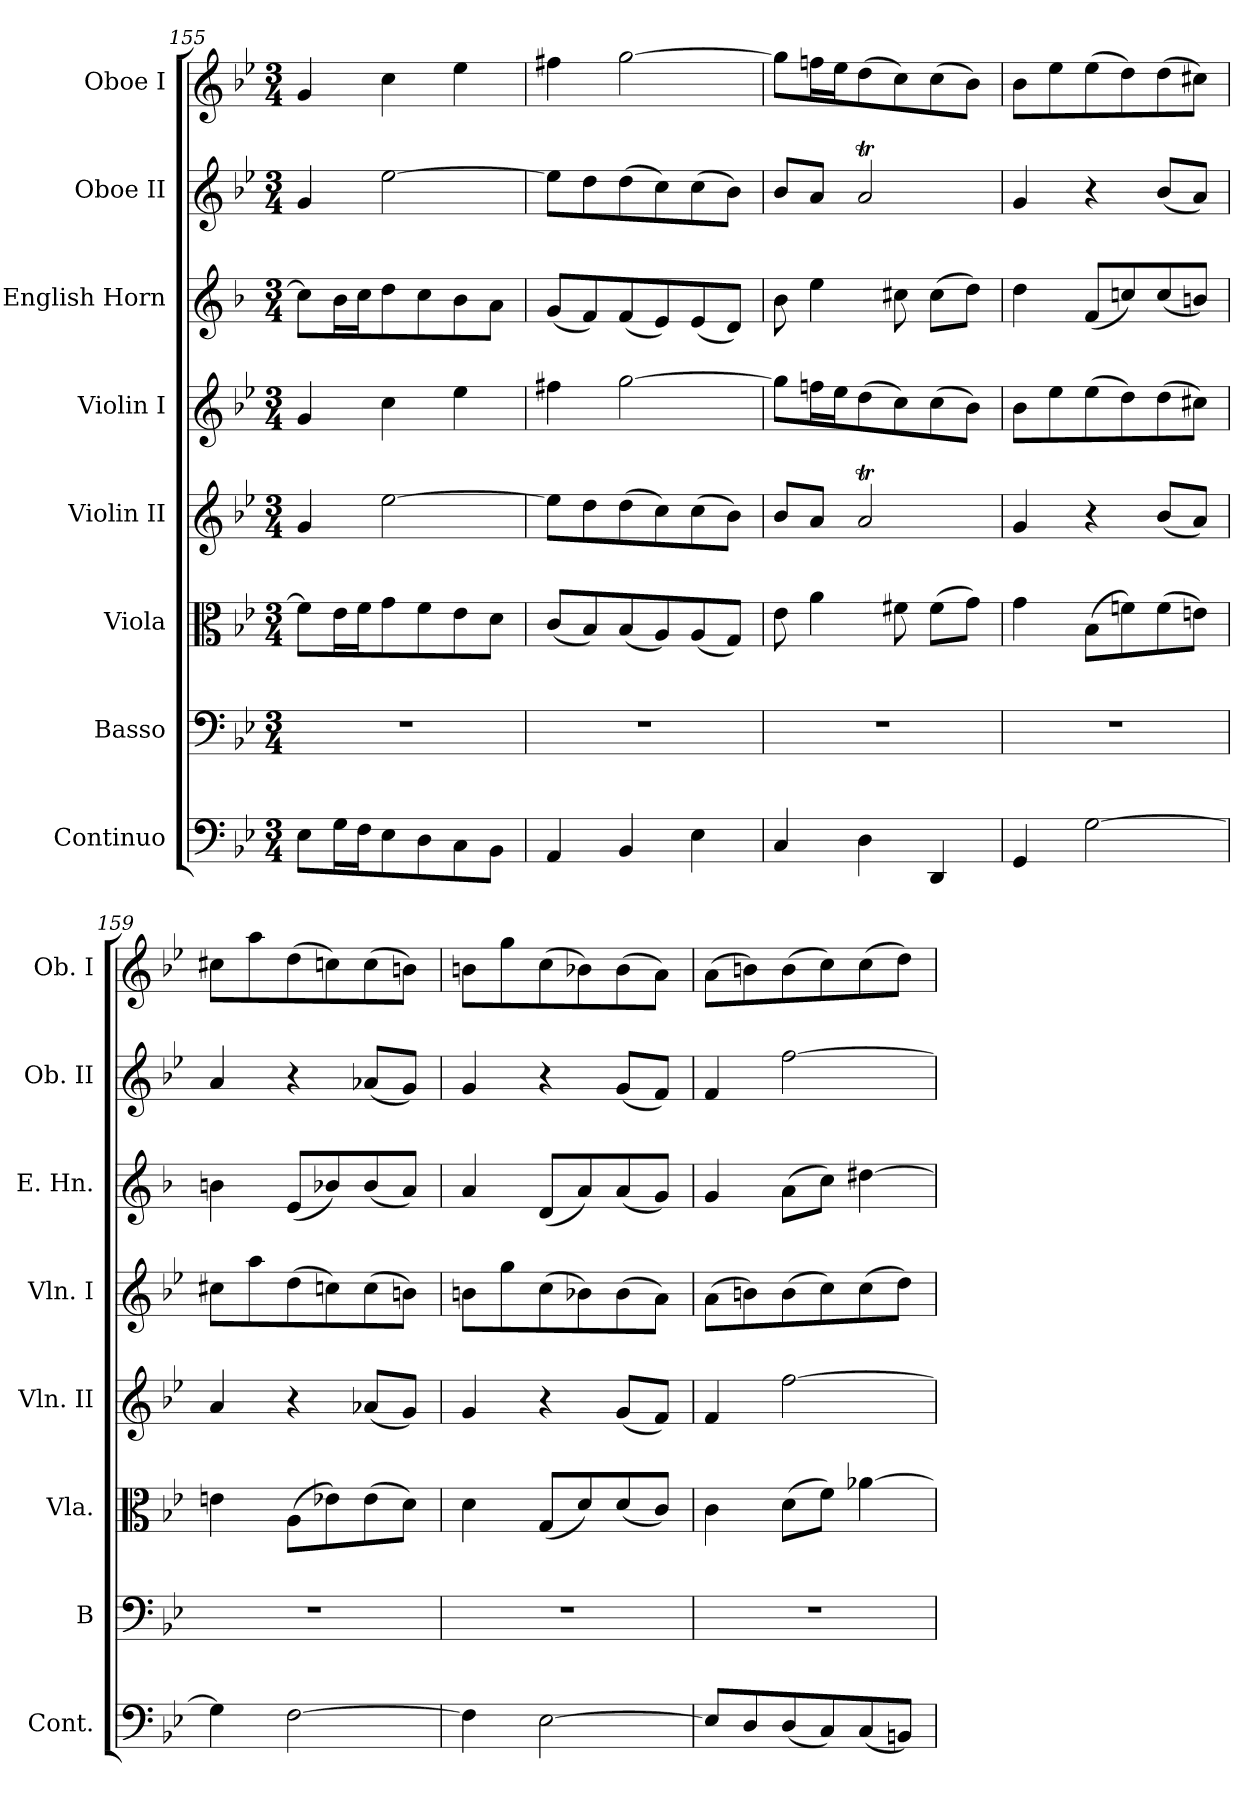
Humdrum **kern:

**kern	**kern	**kern	**kern	**kern	**kern	**kern	**kern
*part8	*part7	*part6	*part5	*part4	*part3	*part2	*part1
*staff8	*staff7	*staff6	*staff5	*staff4	*staff3	*staff2	*staff1
*I"Continuo	*I"Basso	*I"Viola	*I"Violin II	*I"Violin I	*I"English  Horn	*I"Oboe II	*I"Oboe I
*I'Cont.	*I'B	*I'Vla.	*I'Vln. II	*I'Vln. I	*I'E. Hn.	*I'Ob. II	*I'Ob. I
*clefF4	*clefF4	*clefC3	*clefG2	*clefG2	*clefG2	*clefG2	*clefG2
*	*	*	*	*	*ITrd-3c-5	*	*
*k[b-e-]	*k[b-e-]	*k[b-e-]	*k[b-e-]	*k[b-e-]	*k[b-e-]	*k[b-e-]	*k[b-e-]
*B-:	*B-:	*B-:	*B-:	*B-:	*B-:	*B-:	*B-:
*M3/4	*M3/4	*M3/4	*M3/4	*M3/4	*M3/4	*M3/4	*M3/4
=155	=155	=155	=155	=155	=155	=155	=155
!	!LO:N:vis=1	!	!	!	!	!	!
8E-\L	2.r	8f\L]	4g/	4g/	8ff\L]	4g/	4g/
16G\	.	16e-\	.	.	16ee-\	.	.
16F\	.	16f\	.	.	16ff\	.	.
8E-\	.	8g\	[>2ee-\	4cc\	8gg\	[>2ee-\	4cc\
8D\	.	8f\	.	.	8ff\	.	.
8C\	.	8e-\	.	4ee-\	8ee-\	.	4ee-\
8BB-\J	.	8d\J	.	.	8dd\J	.	.
=156	=156	=156	=156	=156	=156	=156	=156
!	!LO:N:vis=1	!	!	!	!	!	!
4AA/	2.r	(<8c/L	8ee-\L]	4ff#X\	(<8cc/L	8ee-\L]	4ff#X\
.	.	8B-/)	8dd\	.	8b-/)	8dd\	.
4BB-/	.	(<8B-/	(>8dd\	[>2gg\	(<8b-/	(>8dd\	[>2gg\
.	.	8A/)	8cc\)	.	8a/)	8cc\)	.
4E-\	.	(<8A/	(>8cc\	.	(<8a/	(>8cc\	.
.	.	8G/J)	8b-\J)	.	8g/J)	8b-\J)	.
=157	=157	=157	=157	=157	=157	=157	=157
!	!LO:N:vis=1	!	!	!	!	!	!
4C/	2.r	8e-\	8b-/L	8gg\L]	8ee-\	8b-/L	8gg\L]
.	.	4a\	8a/J	16ffn\	4aa\	8a/J	16ffn\
.	.	.	.	16ee-\	.	.	16ee-\
4D\	.	.	2at/	(>8dd\	.	2at/	(>8dd\
.	.	8f#X\	.	8cc\)	8ff#X\	.	8cc\)
4DD/	.	(>8f#\L	.	(>8cc\	(>8ff#\L	.	(>8cc\
.	.	8g\J)	.	8b-\J)	8gg\J)	.	8b-\J)
=158	=158	=158	=158	=158	=158	=158	=158
!	!LO:N:vis=1	!	!	!	!	!	!
4GG/	2.r	4g\	4g/	8b-\L	4gg\	4g/	8b-\L
.	.	.	.	8ee-\	.	.	8ee-\
[>2G\	.	(>8B-\L	4r	(>8ee-\	(<8b-/L	4r	(>8ee-\
.	.	8fn\)	.	8dd\)	8ffn/)	.	8dd\)
.	.	(>8f\	(<8b-/L	(>8dd\	(<8ff/	(<8b-/L	(>8dd\
.	.	8en\J)	8a/J)	8cc#X\J)	8een/J)	8a/J)	8cc#X\J)
=159	=159	=159	=159	=159	=159	=159	=159
!	!LO:N:vis=1	!	!	!	!	!	!
4G\]	2.r	4en\	4a/	8cc#X\L	4een\	4a/	8cc#X\L
.	.	.	.	8aa\	.	.	8aa\
[>2F\	.	(>8A\L	4r	(>8dd\	(<8a/L	4r	(>8dd\
.	.	8e-X\)	.	8ccn\)	8ee-X/)	.	8ccn\)
.	.	(>8e-\	(<8a-X/L	(>8cc\	(<8ee-/	(<8a-X/L	(>8cc\
.	.	8d\J)	8g/J)	8bn\J)	8dd/J)	8g/J)	8bn\J)
=160	=160	=160	=160	=160	=160	=160	=160
!	!LO:N:vis=1	!	!	!	!	!	!
4F\]	2.r	4d\	4g/	8bn\L	4dd/	4g/	8bn\L
.	.	.	.	8gg\	.	.	8gg\
[<2E-\	.	(<8G/L	4r	(>8cc\	(<8g/L	4r	(>8cc\
.	.	8d/)	.	8b-X\)	8dd/)	.	8b-X\)
.	.	(<8d/	(<8g/L	(>8b-\	(<8dd/	(<8g/L	(>8b-\
.	.	8c/J)	8f/J)	8a\J)	8cc/J)	8f/J)	8a\J)
!!LO:LB:g=z
=161	=161	=161	=161	=161	=161	=161	=161
!	!LO:N:vis=1	!	!	!	!	!	!
8E-/L]	2.r	4c\	4f/	(>8a\L	4cc/	4f/	(>8a\L
8D/	.	.	.	8bn\)	.	.	8bn\)
(<8D/	.	(>8d\L	[>2ff\	(>8b\	(>8dd\L	[>2ff\	(>8b\
8C/)	.	8f\J)	.	8cc\)	8ff\J)	.	8cc\)
(<8C/	.	[>4a-X\	.	(>8cc\	[>4gg#X\	.	(>8cc\
8BBn/J)	.	.	.	8dd\J)	.	.	8dd\J)
=	=	=	=	=	=	=	=
*-	*-	*-	*-	*-	*-	*-	*-
